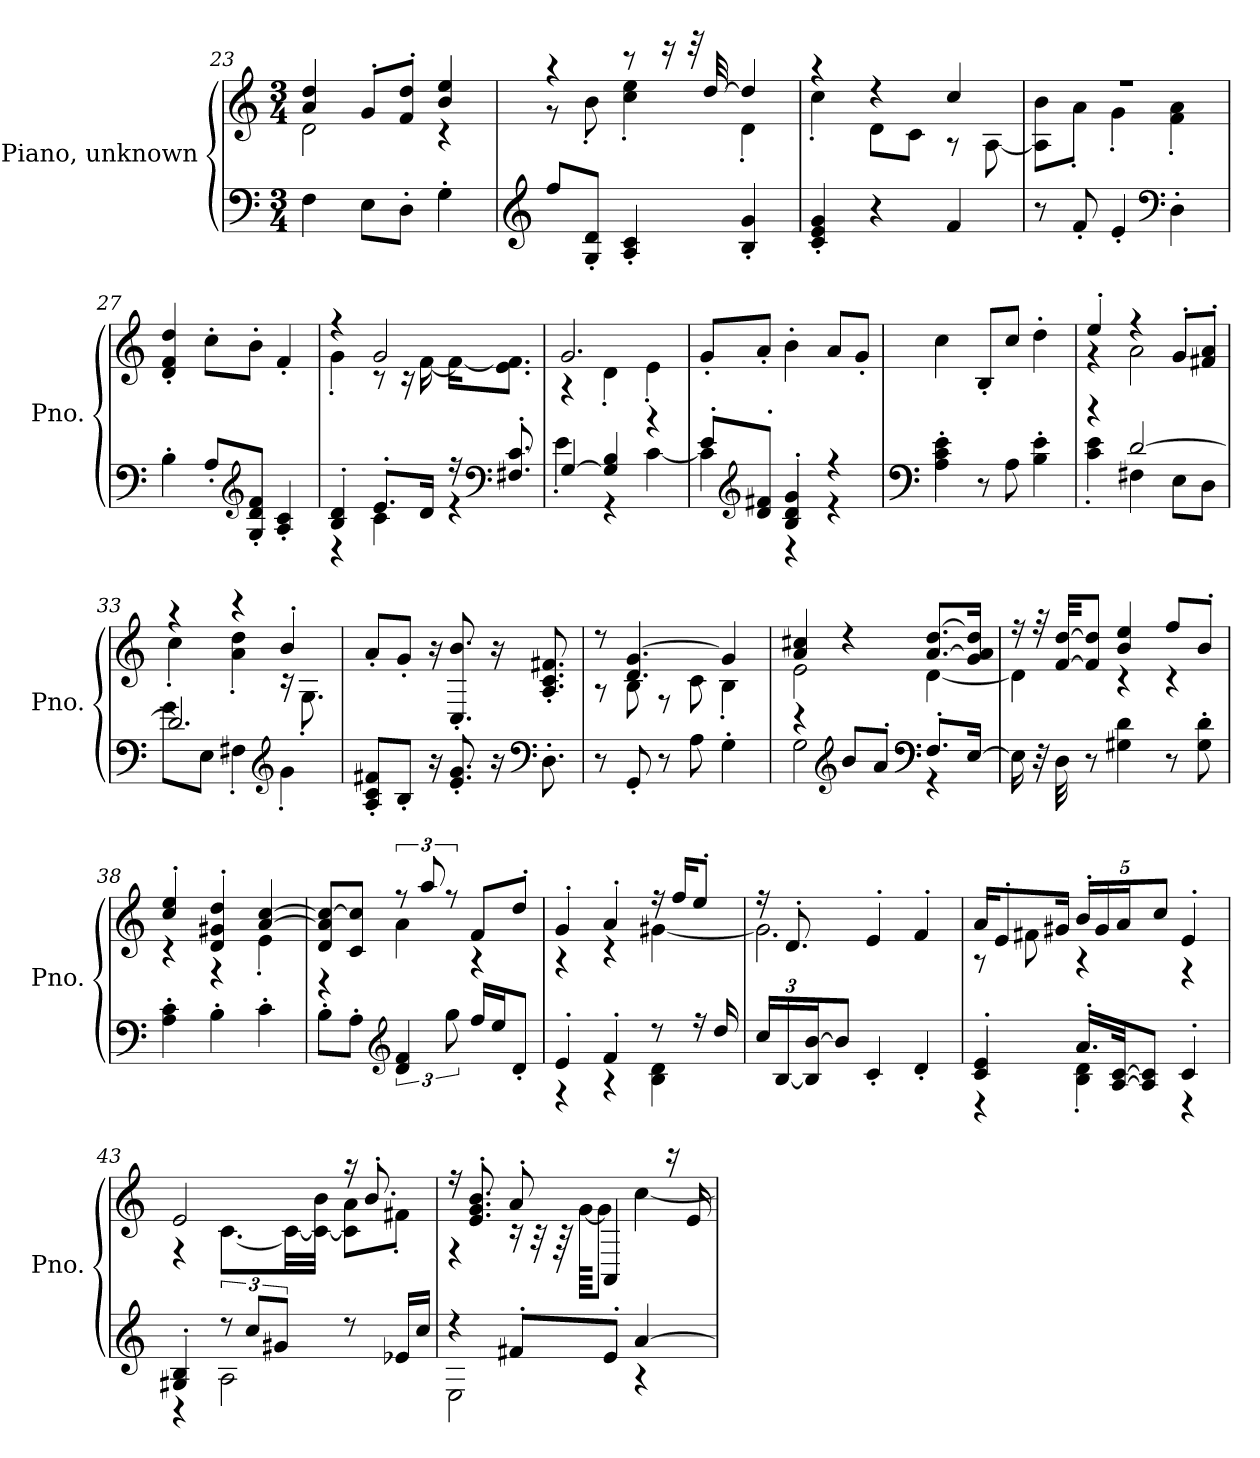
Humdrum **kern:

**kern	**kern
*part1	*part1
*staff2	*staff1
*I"Piano, unknown	*
*I'Pno.	*
*clefF4	*clefG2
*k[]	*k[]
*M3/4	*M3/4
=23	=23
*	*^
4F\	4a/ 4dd/	2d\
8E\L	8g'/L	.
8D'\J	8f/' 8dd/'J	.
4G'\	4b/ 4ee/	4r
=24	=24	=24
*clefG2	*	*
8ff/L	4r	8r
8G/' 8d/'J	.	8b'\
4A/' 4c/'	8r	4cc\' 4ee\'
.	16r	.
.	32r	.
.	[32dd/	.
4B/' 4g/'	4dd/]	4d'\
=25	=25	=25
4c/' 4e/' 4g/'	4r	4cc'\
4r	4r	8d\L
.	.	8c\J
4f/	4cc/	8r
.	.	[8A\
!!LO:LB:g=z	!!
=26	=26	=26
8r	2.r	8A\] 8b\L
8f'/	.	8a'\J
4e'/	.	4g'\
*clefF4	*	*
4D'\	.	4f\' 4a\'
*	*v	*v
=27	=27
4B'\	4d/' 4f/' 4dd/'
8A'/L	8cc'\L
*clefG2	*
8G/' 8d/' 8f/'J	8b'\J
4A/' 4c/'	4f'/
=28	=28
*^	*^
4B/' 4d/'	4r	4r	4g'\
8.e'/L	4c\	2g/	8r
.	.	.	16r
16d/Jk	.	.	[16f\
16r	4r	.	16f\KL_
*clefF4	*	*	*
8.F#X/' 8.c/'	.	.	8.e\ 8.f\]J
=29	=29	=29	=29
[4G/	4e'\	2.g/	4r
4G/] 4B/	4r	.	4d'\
4r	[4c\	.	4e'\
*	*	*v	*v
=30	=30	=30
8e'/L	4c\]	8g'/L
*clefG2	*	*
8d/' 8f#X/'J	.	8a'/J
4B/' 4d/' 4g/'	4r	4b'\
4r	4r	8a/L
.	.	8g'/J
*v	*v	*
=31	=31
*clefF4	*
4A\' 4c\' 4e\'	4cc\
8r	8B'/L
8A\	8cc/J
4B\' 4e\'	4dd'\
!!LO:LB:g=z
=32	=32
*^	*^
4r	4c\' 4e\'	4ee'/	4r
[2d/	4F#X\	4r	2a\
.	8E\L	8g'/L	.
.	8D\J	8f#X/' 8a/'J	.
=33	=33	=33	=33
2.d/]	8g\L	4r	4cc'\
.	8E\J	.	.
.	4F#X'\	4r	4a\' 4dd\'
*clefG2	*	*	*
.	4g'\	4b'/	16r
.	.	.	8.G'\
*v	*v	*	*
*	*v	*v
=34	=34
8A/' 8c/' 8f#X/'L	8a'/L
8B'/J	8g'/J
16r	16r
8.e/' 8.g/'	8.C/' 8.b/'
16r	16r
*clefF4	*
8.D'\	8.A/' 8.c/' 8.f#X/'
=35	=35
*	*^
8r	8r	8r
8GG'/	4.d/ [4.g/	8B\
8r	.	8r
8A\	.	8c\
4G'\	4g/]	4B'\
=36	=36	=36
*^	*	*
4r	2G\	4a/ 4cc#X/	2e\
*clefG2	*	*	*
8b/L	.	4r	.
8a'/J	.	.	.
*clefF4	*	*	*
8.F'/L	4r	[8.a/ [8.dd/L	[4d\
[16E/Jk	.	16g/ 16a/] 16dd/]Jk	.
*v	*v	*	*
!!LO:PB:g=z	!!
=37	=37	=37
16E\]	16r	4d\]
32r	32r	.
32D\	[32f/ [32dd/KKL	.
8r	8f/] 8dd/]J	.
4G#X\ 4d\	4b/ 4ee/	4r
8r	8ff/L	4r
8G#\' 8d\'	8b'/J	.
=38	=38	=38
4A\' 4c\'	4cc/' 4ee/'	4r
4B'\	4d/' 4g#X/' 4dd/'	4r
4c'\	[4a/ [4cc/	4e'\
=39	=39	=39
8B'\L	8d/ 8a/] 8cc/_L	4r
8A'\J	8c/ 8cc/]J	.
*clefG2	*	*
6d/ 6f/	12r	4a\
.	12aa/	.
12gg\	12r	.
16ff/LL	8f/L	4r
16ee/J	.	.
8d'/J	8dd'/J	.
=40	=40	=40
*^	*	*
4e'/	4r	4g'/	4r
4f'/	4r	4a'/	4r
8r	4B\ 4d\	16r	[4g#X\
.	.	16ff/KL	.
16r	.	8ee'/J	.
16dd/	.	.	.
*v	*v	*	*
=41	=41	=41
*Xbrackettup	*	*
24cc/LL	16r	2.g#\]
[24B/	.	.
.	8.d'/	.
24B/] [24b/J	.	.
8b/J]	.	.
4c'/	4e'/	.
4d'/	4f'/	.
!!LO:LB:g=z	!!
=42	=42	=42
*^	*	*
4c/' 4e/'	4r	16a/KL	8r
.	.	8e'/	.
.	.	.	8f#X\
.	.	16g#X/Jk	.
*	*	*Xbrackettup	*
16.a'/LL	4B\' 4d\'	20b'/LL	4r
.	.	20g#/	.
[32A/ [32c/JK	.	.	.
.	.	20a/J	.
8A/] 8c/]J	.	.	.
.	.	10cc/J	.
4c'/	4r	4e'/	4r
=43	=43	=43	=43
4G#X/' 4B/'	4r	2e/	4r
*brackettup	*	*	*
12r	2A\	.	[8.c\L
12cc/L	.	.	.
12g#X/J	.	.	.
.	.	.	32c\LL_
.	.	.	32c\_ 32b\JJJ
8r	.	16r	8c\] 8a\L
.	.	8.b'/	.
16e-X/LL	.	.	8f#X'\J
16cc/JJ	.	.	.
=44	=44	=44	=44
4r	2E\	16r	4r
.	.	8.e/' 8.g/' 8.b/'	.
8f#X'/L	.	8a'/	16r
.	.	.	32r
.	.	.	64r
.	.	.	[64g\KKKL
8e'/J	.	4AA/	8g\J]
[4a/	4r	.	[4cc\
.	.	16r	.
.	.	16e/	.
*v	*v	*	*
*	*v	*v
=	=
*-	*-
